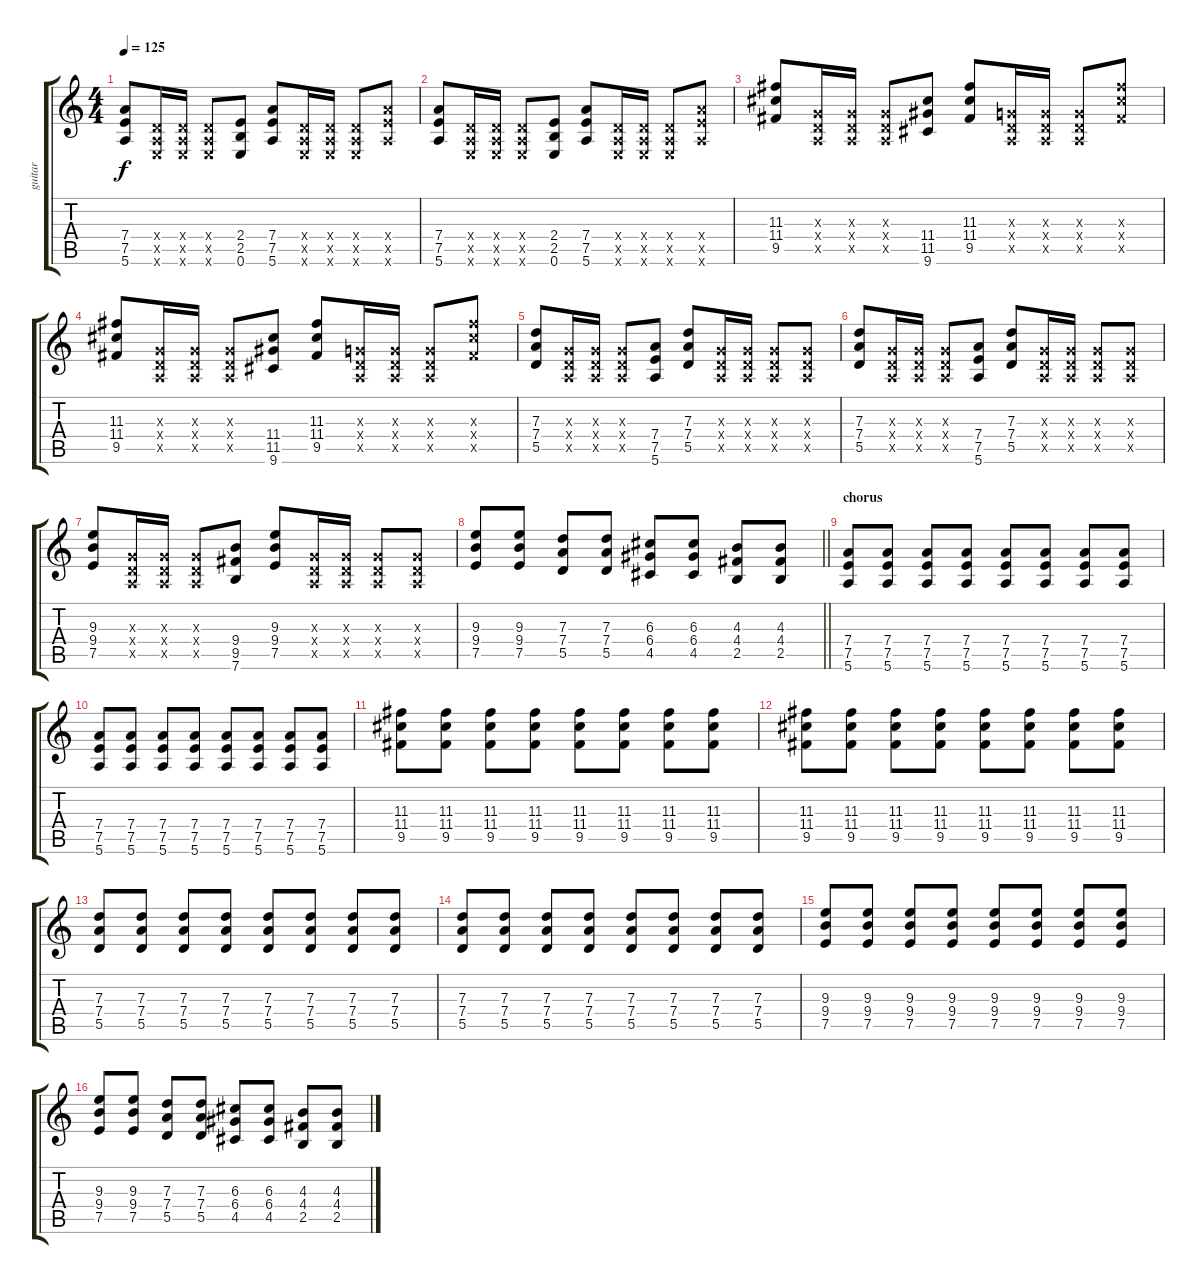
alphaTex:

\track ("guitar" "guitar") {instrument distortionguitar}
\staff {score tabs}
\tuning (E4 B3 G3 D3 A2 E2) {hide}
\ts (4 4)
\tempo 125
\clef g2
\ks c
(7.4 7.5 5.6).8{dy f} (0.4{x} 0.5{x} 0.6{x}).16 (0.4{x} 0.5{x} 0.6{x}).16 (0.4{x} 0.5{x} 0.6{x}).8 (2.4 2.5 0.6).8 (7.4 7.5 5.6).8 (0.4{x} 0.5{x} 0.6{x}).16 (0.4{x} 0.5{x} 0.6{x}).16 (0.4{x} 0.5{x} 0.6{x}).8 (7.4{x} 7.5{x} 5.6{x}).8 |
(7.4 7.5 5.6).8 (0.4{x} 0.5{x} 0.6{x}).16 (0.4{x} 0.5{x} 0.6{x}).16 (0.4{x} 0.5{x} 0.6{x}).8 (2.4 2.5 0.6).8 (7.4 7.5 5.6).8 (0.4{x} 0.5{x} 0.6{x}).16 (0.4{x} 0.5{x} 0.6{x}).16 (0.4{x} 0.5{x} 0.6{x}).8 (7.4{x} 7.5{x} 5.6{x}).8 |
(11.3 11.4 9.5).8 (0.3{x} 0.4{x} 0.5{x}).16 (0.3{x} 0.4{x} 0.5{x}).16 (0.3{x} 0.4{x} 0.5{x}).8 (11.4 11.5 9.6).8 (11.3 11.4 9.5).8 (0.3{x} 0.4{x} 0.5{x}).16 (0.3{x} 0.4{x} 0.5{x}).16 (0.3{x} 0.4{x} 0.5{x}).8 (11.3{x} 11.4{x} 9.5{x}).8 |
(11.3 11.4 9.5).8 (0.3{x} 0.4{x} 0.5{x}).16 (0.3{x} 0.4{x} 0.5{x}).16 (0.3{x} 0.4{x} 0.5{x}).8 (11.4 11.5 9.6).8 (11.3 11.4 9.5).8 (0.3{x} 0.4{x} 0.5{x}).16 (0.3{x} 0.4{x} 0.5{x}).16 (0.3{x} 0.4{x} 0.5{x}).8 (11.3{x} 11.4{x} 9.5{x}).8 |
(7.3 7.4 5.5).8 (0.3{x} 0.4{x} 0.5{x}).16 (0.3{x} 0.4{x} 0.5{x}).16 (0.3{x} 0.4{x} 0.5{x}).8 (7.4 7.5 5.6).8 (7.3 7.4 5.5).8 (0.3{x} 0.4{x} 0.5{x}).16 (0.3{x} 0.4{x} 0.5{x}).16 (0.3{x} 0.4{x} 0.5{x}).8 (0.3{x} 0.4{x} 0.5{x}).8 |
(7.3 7.4 5.5).8 (0.3{x} 0.4{x} 0.5{x}).16 (0.3{x} 0.4{x} 0.5{x}).16 (0.3{x} 0.4{x} 0.5{x}).8 (7.4 7.5 5.6).8 (7.3 7.4 5.5).8 (0.3{x} 0.4{x} 0.5{x}).16 (0.3{x} 0.4{x} 0.5{x}).16 (0.3{x} 0.4{x} 0.5{x}).8 (0.3{x} 0.4{x} 0.5{x}).8 |
(9.3 9.4 7.5).8 (0.3{x} 0.4{x} 0.5{x}).16 (0.3{x} 0.4{x} 0.5{x}).16 (0.3{x} 0.4{x} 0.5{x}).8 (9.4 9.5 7.6).8 (9.3 9.4 7.5).8 (0.3{x} 0.4{x} 0.5{x}).16 (0.3{x} 0.4{x} 0.5{x}).16 (0.3{x} 0.4{x} 0.5{x}).8 (0.3{x} 0.4{x} 0.5{x}).8 |
\barLineRight lightlight
(9.3 9.4 7.5).8 (9.3 9.4 7.5).8 (7.3 7.4 5.5).8 (7.3 7.4 5.5).8 (6.3 6.4 4.5).8 (6.3 6.4 4.5).8 (4.3 4.4 2.5).8 (4.3 4.4 2.5).8 |
\section ("" "chorus")
(7.4 7.5 5.6).8 (7.4 7.5 5.6).8 (7.4 7.5 5.6).8 (7.4 7.5 5.6).8 (7.4 7.5 5.6).8 (7.4 7.5 5.6).8 (7.4 7.5 5.6).8 (7.4 7.5 5.6).8 |
(7.4 7.5 5.6).8 (7.4 7.5 5.6).8 (7.4 7.5 5.6).8 (7.4 7.5 5.6).8 (7.4 7.5 5.6).8 (7.4 7.5 5.6).8 (7.4 7.5 5.6).8 (7.4 7.5 5.6).8 |
(11.3 11.4 9.5).8 (11.3 11.4 9.5).8 (11.3 11.4 9.5).8 (11.3 11.4 9.5).8 (11.3 11.4 9.5).8 (11.3 11.4 9.5).8 (11.3 11.4 9.5).8 (11.3 11.4 9.5).8 |
(11.3 11.4 9.5).8 (11.3 11.4 9.5).8 (11.3 11.4 9.5).8 (11.3 11.4 9.5).8 (11.3 11.4 9.5).8 (11.3 11.4 9.5).8 (11.3 11.4 9.5).8 (11.3 11.4 9.5).8 |
(7.3 7.4 5.5).8 (7.3 7.4 5.5).8 (7.3 7.4 5.5).8 (7.3 7.4 5.5).8 (7.3 7.4 5.5).8 (7.3 7.4 5.5).8 (7.3 7.4 5.5).8 (7.3 7.4 5.5).8 |
(7.3 7.4 5.5).8 (7.3 7.4 5.5).8 (7.3 7.4 5.5).8 (7.3 7.4 5.5).8 (7.3 7.4 5.5).8 (7.3 7.4 5.5).8 (7.3 7.4 5.5).8 (7.3 7.4 5.5).8 |
(9.3 9.4 7.5).8 (9.3 9.4 7.5).8 (9.3 9.4 7.5).8 (9.3 9.4 7.5).8 (9.3 9.4 7.5).8 (9.3 9.4 7.5).8 (9.3 9.4 7.5).8 (9.3 9.4 7.5).8 |
(9.3 9.4 7.5).8 (9.3 9.4 7.5).8 (7.3 7.4 5.5).8 (7.3 7.4 5.5).8 (6.3 6.4 4.5).8 (6.3 6.4 4.5).8 (4.3 4.4 2.5).8 (4.3 4.4 2.5).8
